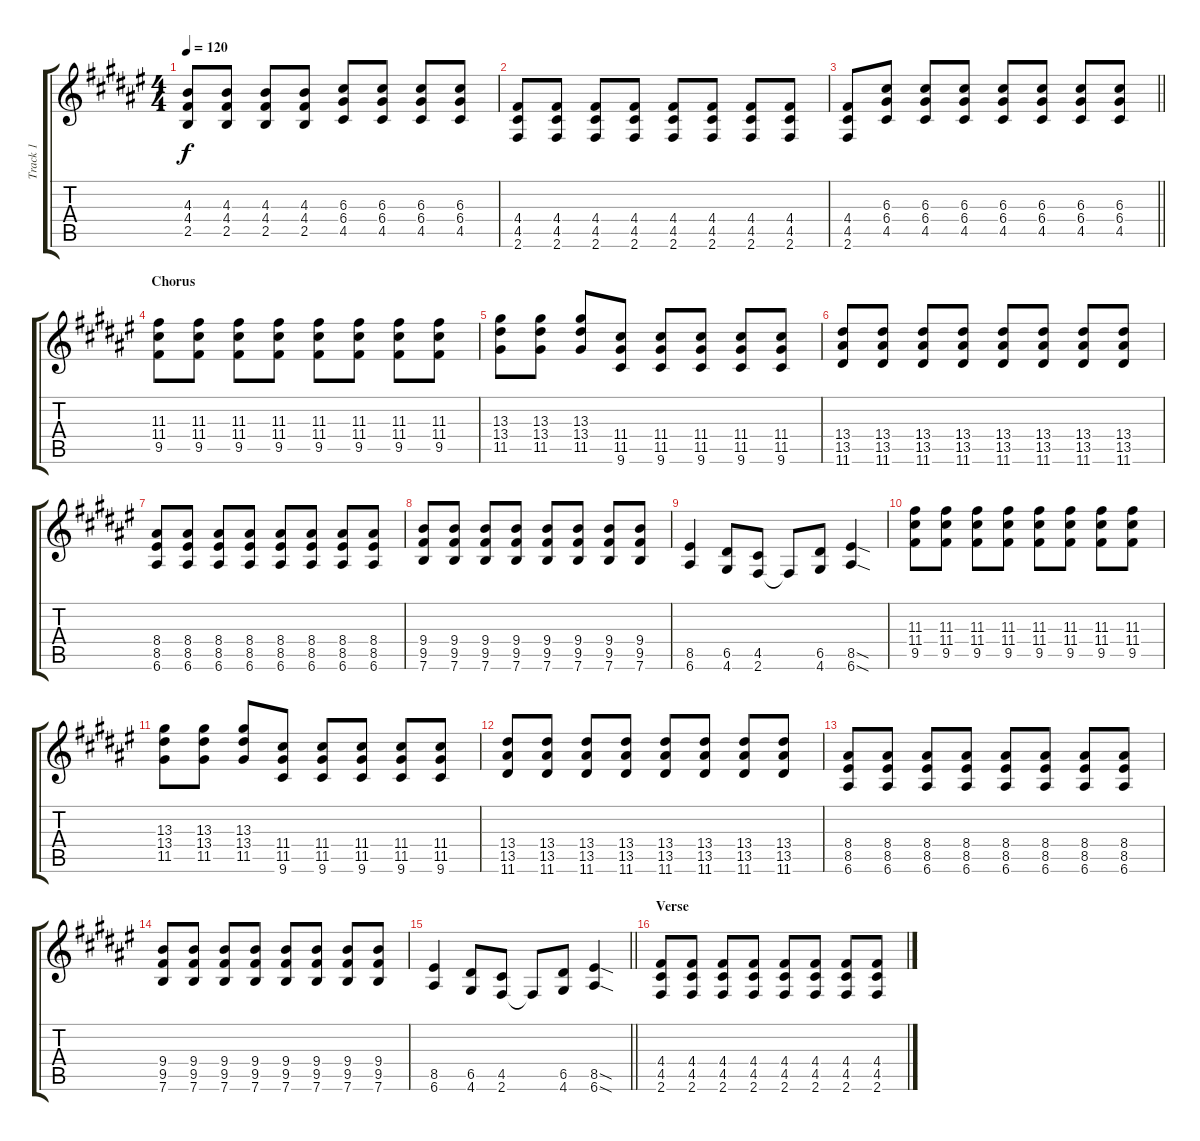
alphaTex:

\track ("Track 1" "Track 1") {instrument overdrivenguitar}
\staff {score tabs}
\tuning (E4 B3 G3 D3 A2 E2) {hide}
\ts (4 4)
\tempo 120
\clef g2
\ks f#
(4.3 4.4 2.5).8{dy f} (4.3 4.4 2.5).8 (4.3 4.4 2.5).8 (4.3 4.4 2.5).8 (6.3 6.4 4.5).8 (6.3 6.4 4.5).8 (6.3 6.4 4.5).8 (6.3 6.4 4.5).8 |
(4.4 4.5 2.6).8 (4.4 4.5 2.6).8 (4.4 4.5 2.6).8 (4.4 4.5 2.6).8 (4.4 4.5 2.6).8 (4.4 4.5 2.6).8 (4.4 4.5 2.6).8 (4.4 4.5 2.6).8 |
\barLineRight lightlight
(4.4 4.5 2.6).8 (6.3 6.4 4.5).8 (6.3 6.4 4.5).8 (6.3 6.4 4.5).8 (6.3 6.4 4.5).8 (6.3 6.4 4.5).8 (6.3 6.4 4.5).8 (6.3 6.4 4.5).8 |
\section ("" "Chorus")
(11.3 11.4 9.5).8 (11.3 11.4 9.5).8 (11.3 11.4 9.5).8 (11.3 11.4 9.5).8 (11.3 11.4 9.5).8 (11.3 11.4 9.5).8 (11.3 11.4 9.5).8 (11.3 11.4 9.5).8 |
(13.3 13.4 11.5).8 (13.3 13.4 11.5).8 (13.3 13.4 11.5).8 (11.4 11.5 9.6).8 (11.4 11.5 9.6).8 (11.4 11.5 9.6).8 (11.4 11.5 9.6).8 (11.4 11.5 9.6).8 |
(13.4 13.5 11.6).8 (13.4 13.5 11.6).8 (13.4 13.5 11.6).8 (13.4 13.5 11.6).8 (13.4 13.5 11.6).8 (13.4 13.5 11.6).8 (13.4 13.5 11.6).8 (13.4 13.5 11.6).8 |
(8.4 8.5 6.6).8 (8.4 8.5 6.6).8 (8.4 8.5 6.6).8 (8.4 8.5 6.6).8 (8.4 8.5 6.6).8 (8.4 8.5 6.6).8 (8.4 8.5 6.6).8 (8.4 8.5 6.6).8 |
(9.4 9.5 7.6).8 (9.4 9.5 7.6).8 (9.4 9.5 7.6).8 (9.4 9.5 7.6).8 (9.4 9.5 7.6).8 (9.4 9.5 7.6).8 (9.4 9.5 7.6).8 (9.4 9.5 7.6).8 |
(8.5 6.6).4 (6.5 4.6).8 (4.5 2.6).8 2.6{t}.8 (6.5 4.6).8 (8.5{sod} 6.6{sod}).4 |
(11.3 11.4 9.5).8 (11.3 11.4 9.5).8 (11.3 11.4 9.5).8 (11.3 11.4 9.5).8 (11.3 11.4 9.5).8 (11.3 11.4 9.5).8 (11.3 11.4 9.5).8 (11.3 11.4 9.5).8 |
(13.3 13.4 11.5).8 (13.3 13.4 11.5).8 (13.3 13.4 11.5).8 (11.4 11.5 9.6).8 (11.4 11.5 9.6).8 (11.4 11.5 9.6).8 (11.4 11.5 9.6).8 (11.4 11.5 9.6).8 |
(13.4 13.5 11.6).8 (13.4 13.5 11.6).8 (13.4 13.5 11.6).8 (13.4 13.5 11.6).8 (13.4 13.5 11.6).8 (13.4 13.5 11.6).8 (13.4 13.5 11.6).8 (13.4 13.5 11.6).8 |
(8.4 8.5 6.6).8 (8.4 8.5 6.6).8 (8.4 8.5 6.6).8 (8.4 8.5 6.6).8 (8.4 8.5 6.6).8 (8.4 8.5 6.6).8 (8.4 8.5 6.6).8 (8.4 8.5 6.6).8 |
(9.4 9.5 7.6).8 (9.4 9.5 7.6).8 (9.4 9.5 7.6).8 (9.4 9.5 7.6).8 (9.4 9.5 7.6).8 (9.4 9.5 7.6).8 (9.4 9.5 7.6).8 (9.4 9.5 7.6).8 |
\barLineRight lightlight
(8.5 6.6).4 (6.5 4.6).8 (4.5 2.6).8 2.6{t}.8 (6.5 4.6).8 (8.5{sod} 6.6{sod}).4 |
\section ("" "Verse")
(4.4 4.5 2.6).8 (4.4 4.5 2.6).8 (4.4 4.5 2.6).8 (4.4 4.5 2.6).8 (4.4 4.5 2.6).8 (4.4 4.5 2.6).8 (4.4 4.5 2.6).8 (4.4 4.5 2.6).8
